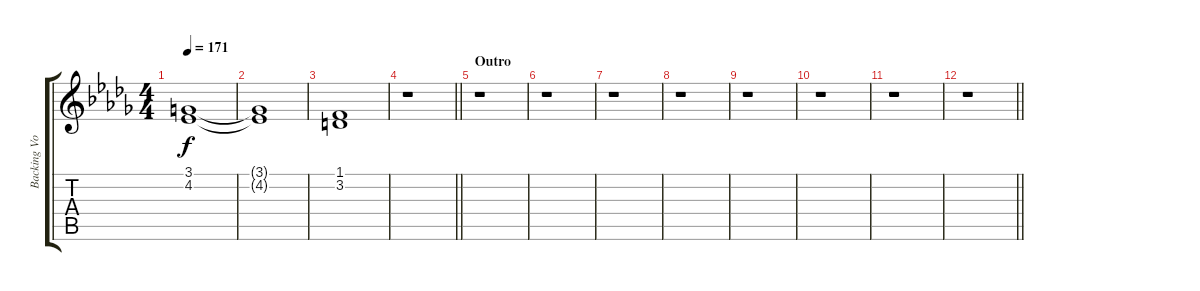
\track ("Backing Vocal" "Backing Vo") {instrument choiraahs}
\staff {score tabs}
\tuning (E4 B3 G3 D3 A2 E2) {hide}
\ts (4 4)
\tempo 171
\clef g2
\ks db
(3.1 4.2).1{dy f} |
(3.1{t} 4.2{t}).1 |
(1.1 3.2).1 |
\barLineRight lightlight
r.1 |
\section ("" "Outro")
r.1 |
r.1 |
r.1 |
r.1 |
r.1 |
r.1 |
r.1 |
\barLineRight lightlight
r.1
